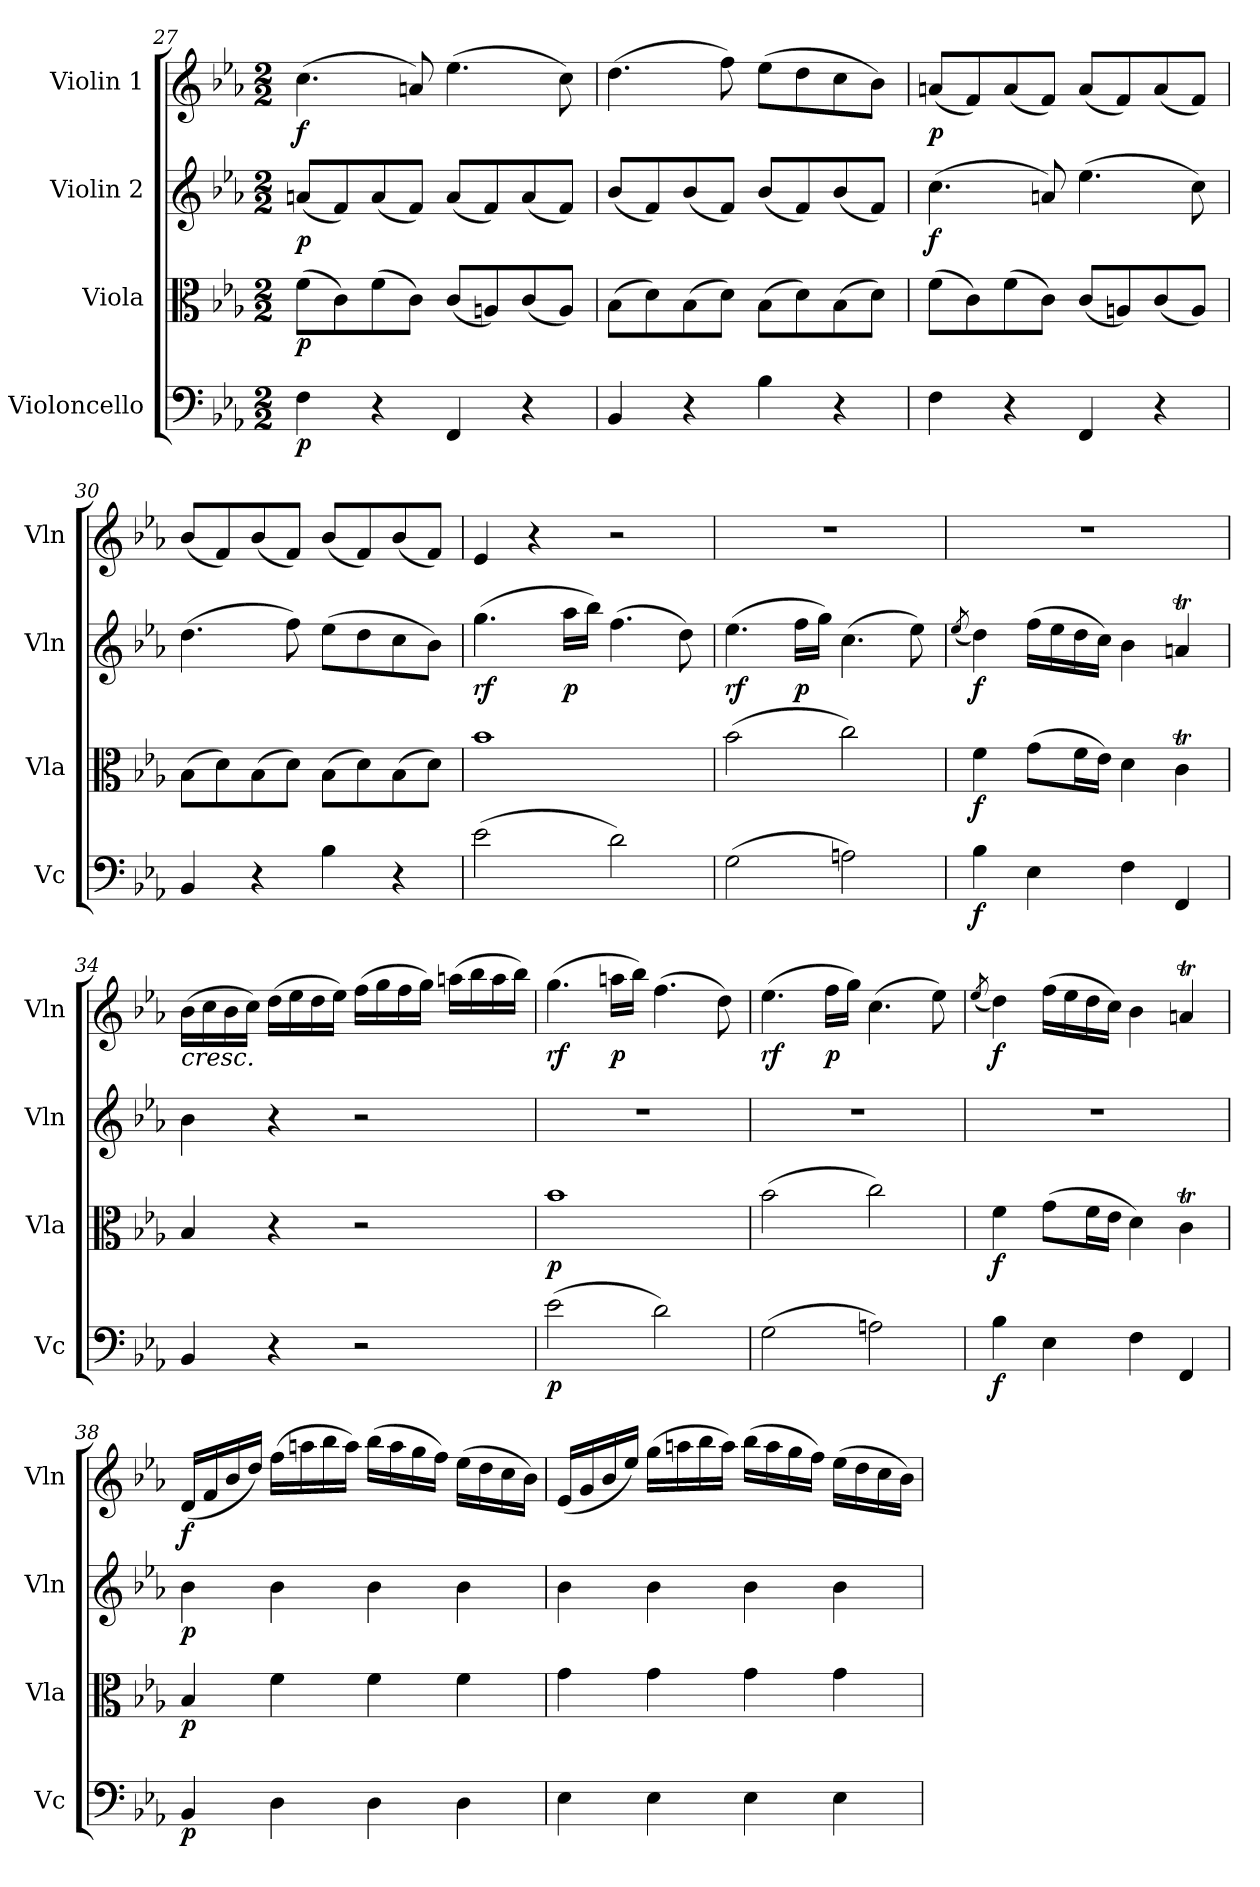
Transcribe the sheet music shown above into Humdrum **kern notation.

**kern	**dynam	**kern	**dynam	**kern	**dynam	**kern	**dynam
*part4	*part4	*part3	*part3	*part2	*part2	*part1	*part1
*staff4	*staff4	*staff3	*staff3	*staff2	*staff2	*staff1	*staff1
*I"Violoncello	*	*I"Viola	*	*I"Violin 2	*	*I"Violin 1	*
*I'Vc	*	*I'Vla	*	*I'Vln	*	*I'Vln	*
*clefF4	*	*clefC3	*	*clefG2	*	*clefG2	*
*k[b-e-a-]	*	*k[b-e-a-]	*	*k[b-e-a-]	*	*k[b-e-a-]	*
*M2/2	*	*M2/2	*	*M2/2	*	*M2/2	*
=27	=27	=27	=27	=27	=27	=27	=27
!	!LO:DY:b	!	!LO:DY:b	!	!LO:DY:b	!	!LO:DY:b
4F\	p	(>8f\L	p	(<8an/L	p	(>4.cc\	f
.	.	8c\)	.	8f/)	.	.	.
4r	.	(>8f\	.	(<8a/	.	.	.
.	.	8c\J)	.	8f/J)	.	8an/)	.
4FF/	.	(<8c/L	.	(<8a/L	.	(>4.ee-\	.
.	.	8An/)	.	8f/)	.	.	.
4r	.	(<8c/	.	(<8a/	.	.	.
.	.	8A/J)	.	8f/J)	.	8cc\)	.
=28	=28	=28	=28	=28	=28	=28	=28
4BB-/	.	(>8B-\L	.	(<8b-/L	.	(>4.dd\	.
.	.	8d\)	.	8f/)	.	.	.
4r	.	(>8B-\	.	(<8b-/	.	.	.
.	.	8d\J)	.	8f/J)	.	8ff\)	.
4B-\	.	(>8B-\L	.	(<8b-/L	.	(>8ee-\L	.
.	.	8d\)	.	8f/)	.	8dd\	.
4r	.	(>8B-\	.	(<8b-/	.	8cc\	.
.	.	8d\J)	.	8f/J)	.	8b-\J)	.
=29	=29	=29	=29	=29	=29	=29	=29
!	!	!	!	!	!LO:DY:b	!	!LO:DY:b
4F\	.	(>8f\L	.	(>4.cc\	f	(<8an/L	p
.	.	8c\)	.	.	.	8f/)	.
4r	.	(>8f\	.	.	.	(<8a/	.
.	.	8c\J)	.	8an/)	.	8f/J)	.
4FF/	.	(<8c/L	.	(>4.ee-\	.	(<8a/L	.
.	.	8An/)	.	.	.	8f/)	.
4r	.	(<8c/	.	.	.	(<8a/	.
.	.	8A/J)	.	8cc\)	.	8f/J)	.
!!LO:LB:g=z
=30	=30	=30	=30	=30	=30	=30	=30
4BB-/	.	(>8B-\L	.	(>4.dd\	.	(<8b-/L	.
.	.	8d\)	.	.	.	8f/)	.
4r	.	(>8B-\	.	.	.	(<8b-/	.
.	.	8d\J)	.	8ff\)	.	8f/J)	.
4B-\	.	(>8B-\L	.	(>8ee-\L	.	(<8b-/L	.
.	.	8d\)	.	8dd\	.	8f/)	.
4r	.	(>8B-\	.	8cc\	.	(<8b-/	.
.	.	8d\J)	.	8b-\J)	.	8f/J)	.
=31	=31	=31	=31	=31	=31	=31	=31
!	!	!	!	!	!LO:DY:b	!	!
(>2e-\	.	1b-	.	(>4.gg\	rf	4e-/	.
.	.	.	.	.	.	4r	.
!	!	!	!	!	!LO:DY:b	!	!
.	.	.	.	16aa-\LL	p	.	.
.	.	.	.	16bb-\JJ)	.	.	.
2d\)	.	.	.	(>4.ff\	.	2r	.
.	.	.	.	8dd\)	.	.	.
=32	=32	=32	=32	=32	=32	=32	=32
!	!	!	!	!	!LO:DY:b	!	!
(>2G\	.	(>2b-\	.	(>4.ee-\	rf	1r	.
!	!	!	!	!	!LO:DY:b	!	!
.	.	.	.	16ff\LL	p	.	.
.	.	.	.	16gg\JJ)	.	.	.
2An\)	.	2cc\)	.	(>4.cc\	.	.	.
.	.	.	.	8ee-\)	.	.	.
=33	=33	=33	=33	=33	=33	=33	=33
.	.	.	.	(<8qee-/	.	.	.
!	!LO:DY:b	!	!LO:DY:b	!	!LO:DY:b	!	!
4B-\	f	4f\	f	4dd\)	f	1r	.
4E-\	.	(>8g\L	.	(>16ff\LL	.	.	.
.	.	.	.	16ee-\	.	.	.
.	.	16f\L	.	16dd\	.	.	.
.	.	16e-\JJ)	.	16cc\JJ)	.	.	.
4F\	.	4d\	.	4b-\	.	.	.
4FF/	.	4cT\	.	4ant/	.	.	.
=34	=34	=34	=34	=34	=34	=34	=34
!	!	!	!	!	!	!LO:TX:b:i:t=cresc.	!
4BB-/	.	4B-/	.	4b-\	.	(>16b-\LL	.
.	.	.	.	.	.	16cc\	.
.	.	.	.	.	.	16b-\	.
.	.	.	.	.	.	16cc\JJ)	.
4r	.	4r	.	4r	.	(>16dd\LL	.
.	.	.	.	.	.	16ee-\	.
.	.	.	.	.	.	16dd\	.
.	.	.	.	.	.	16ee-\JJ)	.
2r	.	2r	.	2r	.	(>16ff\LL	.
.	.	.	.	.	.	16gg\	.
.	.	.	.	.	.	16ff\	.
.	.	.	.	.	.	16gg\JJ)	.
.	.	.	.	.	.	(>16aan\LL	.
.	.	.	.	.	.	16bb-\	.
.	.	.	.	.	.	16aa\	.
.	.	.	.	.	.	16bb-\JJ)	.
!!LO:LB:g=z
=35	=35	=35	=35	=35	=35	=35	=35
!	!LO:DY:b	!	!LO:DY:b	!	!	!	!LO:DY:b
(>2e-\	p	1b-	p	1r	.	(>4.gg\	rf
!	!	!	!	!	!	!	!LO:DY:b
.	.	.	.	.	.	16aan\LL	p
.	.	.	.	.	.	16bb-\JJ)	.
2d\)	.	.	.	.	.	(>4.ff\	.
.	.	.	.	.	.	8dd\)	.
=36	=36	=36	=36	=36	=36	=36	=36
!	!	!	!	!	!	!	!LO:DY:b
(>2G\	.	(>2b-\	.	1r	.	(>4.ee-\	rf
!	!	!	!	!	!	!	!LO:DY:b
.	.	.	.	.	.	16ff\LL	p
.	.	.	.	.	.	16gg\JJ)	.
2An\)	.	2cc\)	.	.	.	(>4.cc\	.
.	.	.	.	.	.	8ee-\)	.
=37	=37	=37	=37	=37	=37	=37	=37
.	.	.	.	.	.	(<8qee-/	.
!	!LO:DY:b	!	!LO:DY:b	!	!	!	!LO:DY:b
4B-\	f	4f\	f	1r	.	4dd\)	f
4E-\	.	(>8g\L	.	.	.	(>16ff\LL	.
.	.	.	.	.	.	16ee-\	.
.	.	16f\L	.	.	.	16dd\	.
.	.	16e-\JJ	.	.	.	16cc\JJ)	.
4F\	.	4d\)	.	.	.	4b-\	.
4FF/	.	4cT\	.	.	.	4ant/	.
=38	=38	=38	=38	=38	=38	=38	=38
!	!LO:DY:b	!	!LO:DY:b	!	!LO:DY:b	!	!LO:DY:b
4BB-/	p	4B-/	p	4b-\	p	(<16d/LL	f
.	.	.	.	.	.	16f/	.
.	.	.	.	.	.	16b-/	.
.	.	.	.	.	.	16dd/JJ)	.
4D\	.	4f\	.	4b-\	.	(>16ff\LL	.
.	.	.	.	.	.	16aan\	.
.	.	.	.	.	.	16bb-\	.
.	.	.	.	.	.	16aa\JJ)	.
4D\	.	4f\	.	4b-\	.	(>16bb-\LL	.
.	.	.	.	.	.	16aa\	.
.	.	.	.	.	.	16gg\	.
.	.	.	.	.	.	16ff\JJ)	.
4D\	.	4f\	.	4b-\	.	(>16ee-\LL	.
.	.	.	.	.	.	16dd\	.
.	.	.	.	.	.	16cc\	.
.	.	.	.	.	.	16b-\JJ)	.
=39	=39	=39	=39	=39	=39	=39	=39
4E-\	.	4g\	.	4b-\	.	(<16e-/LL	.
.	.	.	.	.	.	16g/	.
.	.	.	.	.	.	16b-/	.
.	.	.	.	.	.	16ee-/JJ)	.
4E-\	.	4g\	.	4b-\	.	(>16gg\LL	.
.	.	.	.	.	.	16aan\	.
.	.	.	.	.	.	16bb-\	.
.	.	.	.	.	.	16aa\JJ)	.
4E-\	.	4g\	.	4b-\	.	(>16bb-\LL	.
.	.	.	.	.	.	16aa\	.
.	.	.	.	.	.	16gg\	.
.	.	.	.	.	.	16ff\JJ)	.
4E-\	.	4g\	.	4b-\	.	(>16ee-\LL	.
.	.	.	.	.	.	16dd\	.
.	.	.	.	.	.	16cc\	.
.	.	.	.	.	.	16b-\JJ)	.
=	=	=	=	=	=	=	=
*-	*-	*-	*-	*-	*-	*-	*-
